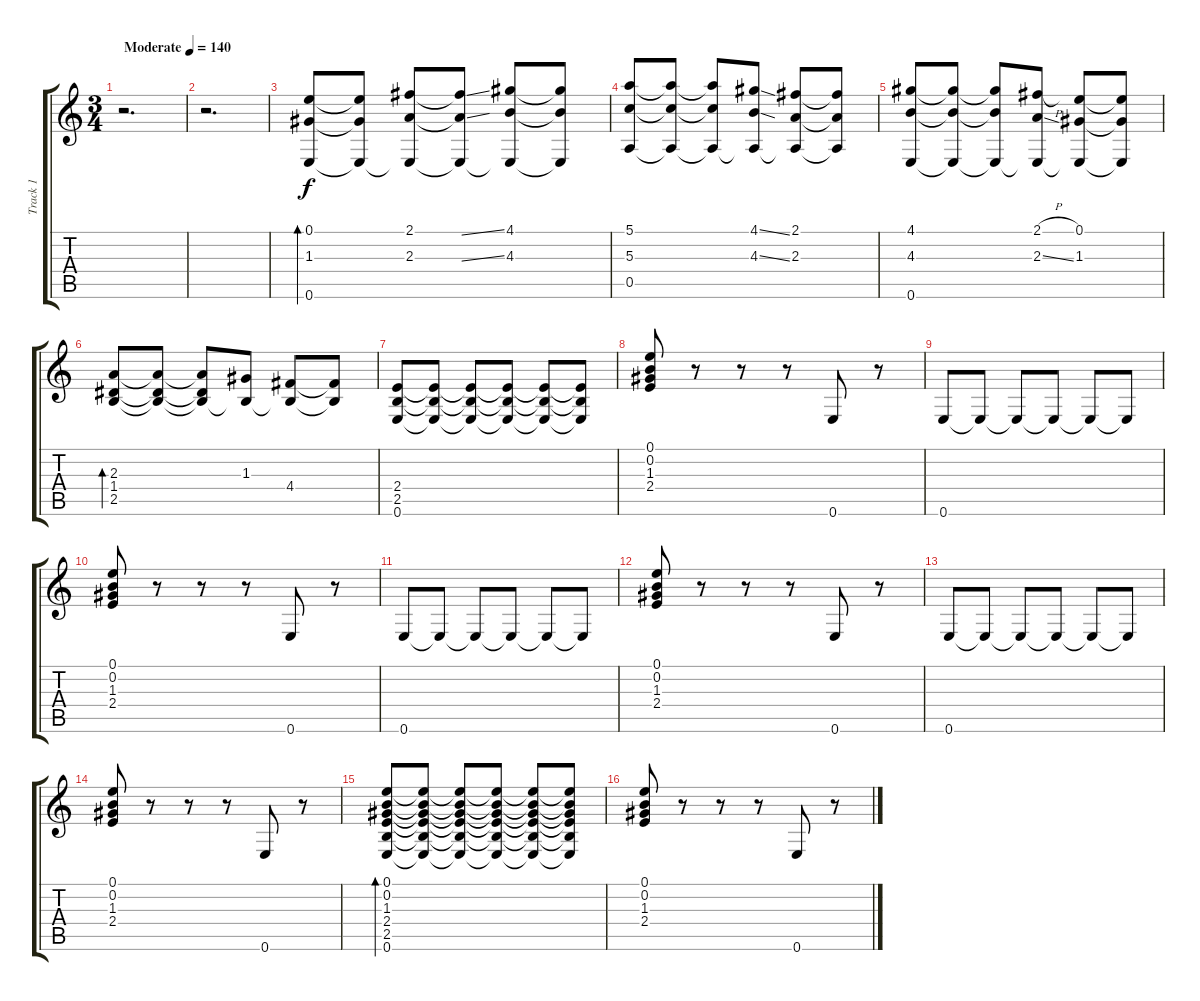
\track ("Track 1" "Track 1") {instrument electricguitarjazz}
\staff {score tabs}
\tuning (E4 B3 G3 D3 A2 E2) {hide}
\ts (3 4)
\tempo (140 "Moderate")
\clef g2
\ks c
r.2{d dy f instrument electricguitarjazz} |
r.2{d} |
(0.1 1.3 0.6).8{bd 480} (0.1{t} 1.3{t} 0.6{t}).8 (2.1 2.3 0.6{t}).8 (2.1{ss t} 2.3{ss t} 0.6{t}).8 (4.1 4.3 0.6{t}).8 (4.1{t} 4.3{t} 0.6{t}).8 |
(5.1 5.3 0.5).8 (5.1{t} 5.3{t} 0.5{t}).8 (5.1{t} 5.3{t} 0.5{t}).8 (4.1{ss} 4.3{ss} 0.5{t}).8 (2.1 2.3 0.5{t}).8 (2.1{t} 2.3{t} 0.5{t}).8 |
(4.1 4.3 0.6).8 (4.1{t} 4.3{t} 0.6{t}).8 (4.1{t} 4.3{t} 0.6{t}).8 (2.1{h} 2.3{ss} 0.6{t}).8 (0.1 1.3 0.6{t}).8 (0.1{t} 1.3{t} 0.6{t}).8 |
(2.3 1.4 2.5).8{bd 480} (2.3{t} 1.4{t} 2.5{t}).8 (2.3{t} 1.4{t} 2.5{t}).8 (1.3 2.5{t}).8 (4.4 2.5{t}).8 (4.4{t} 2.5{t}).8 |
(2.4 2.5 0.6).8 (2.4{t} 2.5{t} 0.6{t}).8 (2.4{t} 2.5{t} 0.6{t}).8 (2.4{t} 2.5{t} 0.6{t}).8 (2.4{t} 2.5{t} 0.6{t}).8 (2.4{t} 2.5{t} 0.6{t}).8 |
(0.1 0.2 1.3 2.4).8 r.8 r.8 r.8 0.6.8 r.8 |
0.6.8 0.6{t}.8 0.6{t}.8 0.6{t}.8 0.6{t}.8 0.6{t}.8 |
(0.1 0.2 1.3 2.4).8 r.8 r.8 r.8 0.6.8 r.8 |
0.6.8 0.6{t}.8 0.6{t}.8 0.6{t}.8 0.6{t}.8 0.6{t}.8 |
(0.1 0.2 1.3 2.4).8 r.8 r.8 r.8 0.6.8 r.8 |
0.6.8 0.6{t}.8 0.6{t}.8 0.6{t}.8 0.6{t}.8 0.6{t}.8 |
(0.1 0.2 1.3 2.4).8 r.8 r.8 r.8 0.6.8 r.8 |
(0.1 0.2 1.3 2.4 2.5 0.6).8{bd 480} (0.1{t} 0.2{t} 1.3{t} 2.4{t} 2.5{t} 0.6{t}).8 (0.1{t} 0.2{t} 1.3{t} 2.4{t} 2.5{t} 0.6{t}).8 (0.1{t} 0.2{t} 1.3{t} 2.4{t} 2.5{t} 0.6{t}).8 (0.1{t} 0.2{t} 1.3{t} 2.4{t} 2.5{t} 0.6{t}).8 (0.1{t} 0.2{t} 1.3{t} 2.4{t} 2.5{t} 0.6{t}).8 |
(0.1 0.2 1.3 2.4).8 r.8 r.8 r.8 0.6.8 r.8
